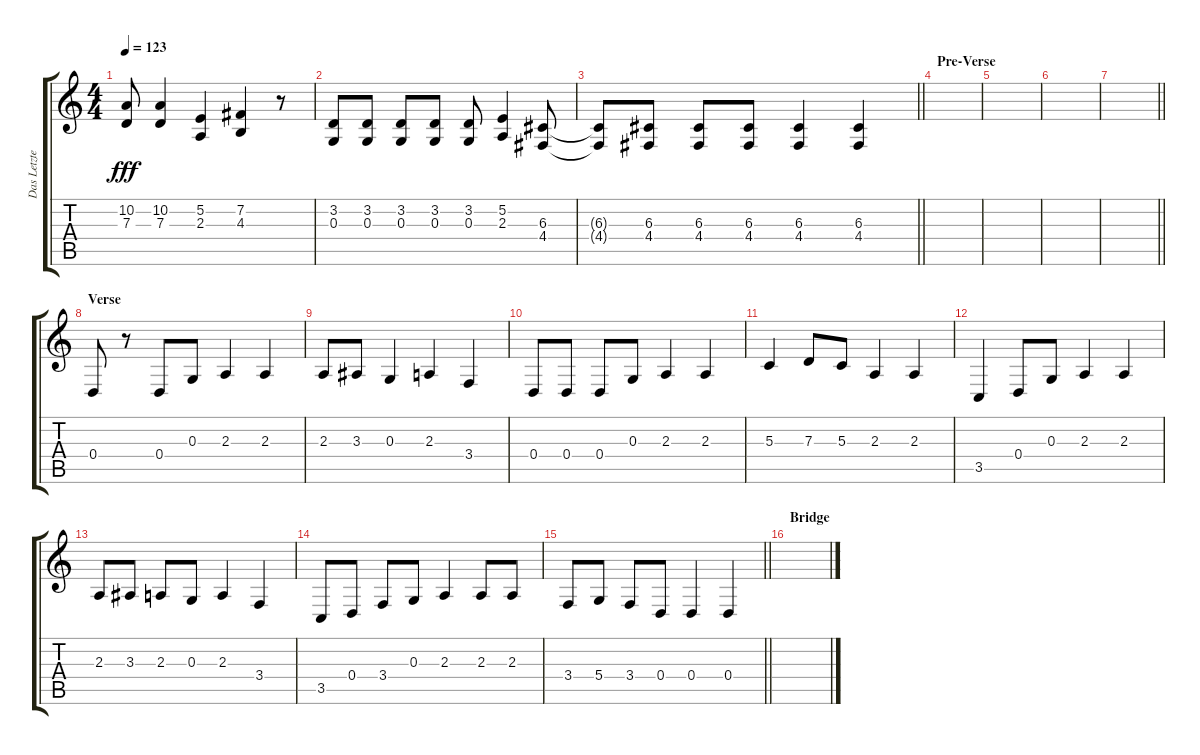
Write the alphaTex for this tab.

\track ("Das Letzte Einhorn" "Das Letzte") {instrument choiraahs}
\staff {score tabs}
\tuning (E4 B3 G3 D3 A2 E2) {hide}
\ts (4 4)
\tempo 123
\clef g2
\ks c
(10.2{t} 7.3{t}).8{dy fff} (10.2 7.3).4 (5.2 2.3).4 (7.2 4.3).4 r.8 |
(3.2 0.3).8 (3.2 0.3).8 (3.2 0.3).8 (3.2 0.3).8 (3.2 0.3).8 (5.2 2.3).4 (6.3 4.4).8 |
\barLineRight lightlight
(6.3{t} 4.4{t}).8 (6.3 4.4).8 (6.3 4.4).8 (6.3 4.4).8 (6.3 4.4).4 (6.3 4.4).4 |
\section ("" "Pre-Verse")
|
|
|
\barLineRight lightlight
|
\section ("" "Verse")
0.4.8 r.8 0.4.8 0.3.8 2.3.4 2.3.4 |
2.3.8 3.3.8 0.3.4 2.3.4 3.4.4 |
0.4.8 0.4.8 0.4.8 0.3.8 2.3.4 2.3.4 |
5.3.4 7.3.8 5.3.8 2.3.4 2.3.4 |
3.5.4 0.4.8 0.3.8 2.3.4 2.3.4 |
2.3.8 3.3.8 2.3.8 0.3.8 2.3.4 3.4.4 |
3.5.8 0.4.8 3.4.8 0.3.8 2.3.4 2.3.8 2.3.8 |
\barLineRight lightlight
3.4.8 5.4.8 3.4.8 0.4.8 0.4.4 0.4.4 |
\section ("" "Bridge")
